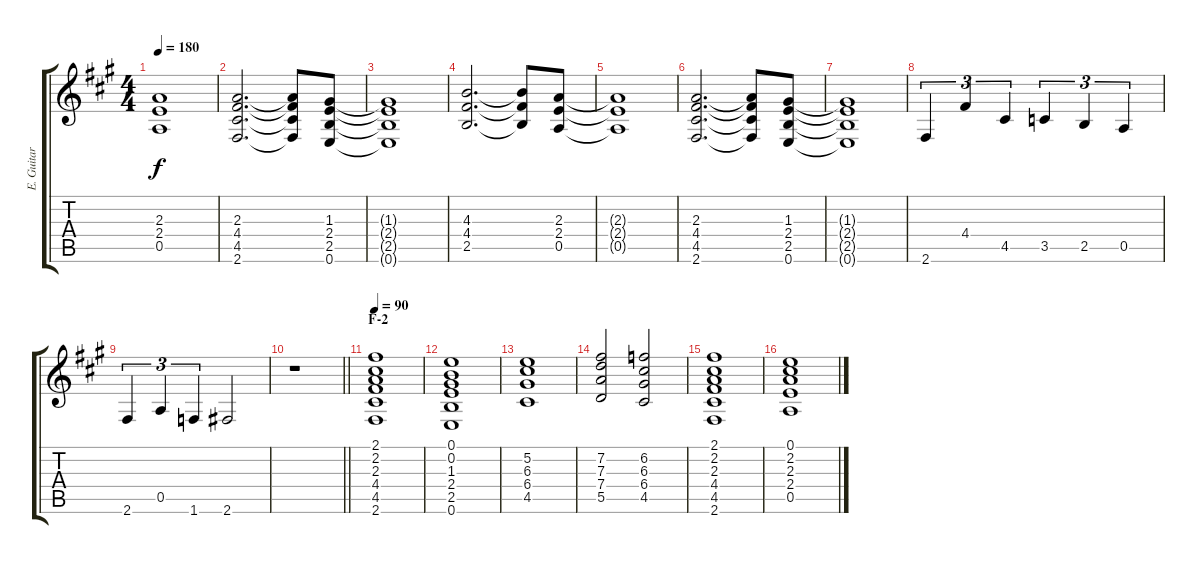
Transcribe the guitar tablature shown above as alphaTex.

\track ("E. Guitar II" "E. Guitar ") {instrument overdrivenguitar}
\staff {score tabs}
\tuning (E4 B3 G3 D3 A2 E2) {hide}
\ts (4 4)
\tempo 180
\clef g2
\ks a
(2.3{t} 2.4{t} 0.5{t}).1{dy f} |
(2.3 4.4 4.5 2.6).2{d} (2.3{t} 4.4{t} 4.5{t} 2.6{t}).8 (1.3 2.4 2.5 0.6).8 |
(1.3{t} 2.4{t} 2.5{t} 0.6{t}).1 |
(4.3 4.4 2.5).2{d} (4.3{t} 4.4{t} 2.5{t}).8 (2.3 2.4 0.5).8 |
(2.3{t} 2.4{t} 0.5{t}).1 |
(2.3 4.4 4.5 2.6).2{d} (2.3{t} 4.4{t} 4.5{t} 2.6{t}).8 (1.3 2.4 2.5 0.6).8 |
(1.3{t} 2.4{t} 2.5{t} 0.6{t}).1 |
2.6.4{tu (3 2)} 4.4.4{tu (3 2)} 4.5.4{tu (3 2)} 3.5.4{tu (3 2)} 2.5.4{tu (3 2)} 0.5.4{tu (3 2)} |
2.6.4{tu (3 2)} 0.5.4{tu (3 2)} 1.6.4{tu (3 2)} 2.6.2 |
\barLineRight lightlight
r.1 |
\section ("" "F-2")
\tempo 90
(2.1 2.2 2.3 4.4 4.5 2.6).1 |
(0.1 0.2 1.3 2.4 2.5 0.6).1 |
(5.2 6.3 6.4 4.5).1 |
(7.2 7.3 7.4 5.5).2 (6.2 6.3 6.4 4.5).2 |
(2.1 2.2 2.3 4.4 4.5 2.6).1 |
(0.1 2.2 2.3 2.4 0.5).1
